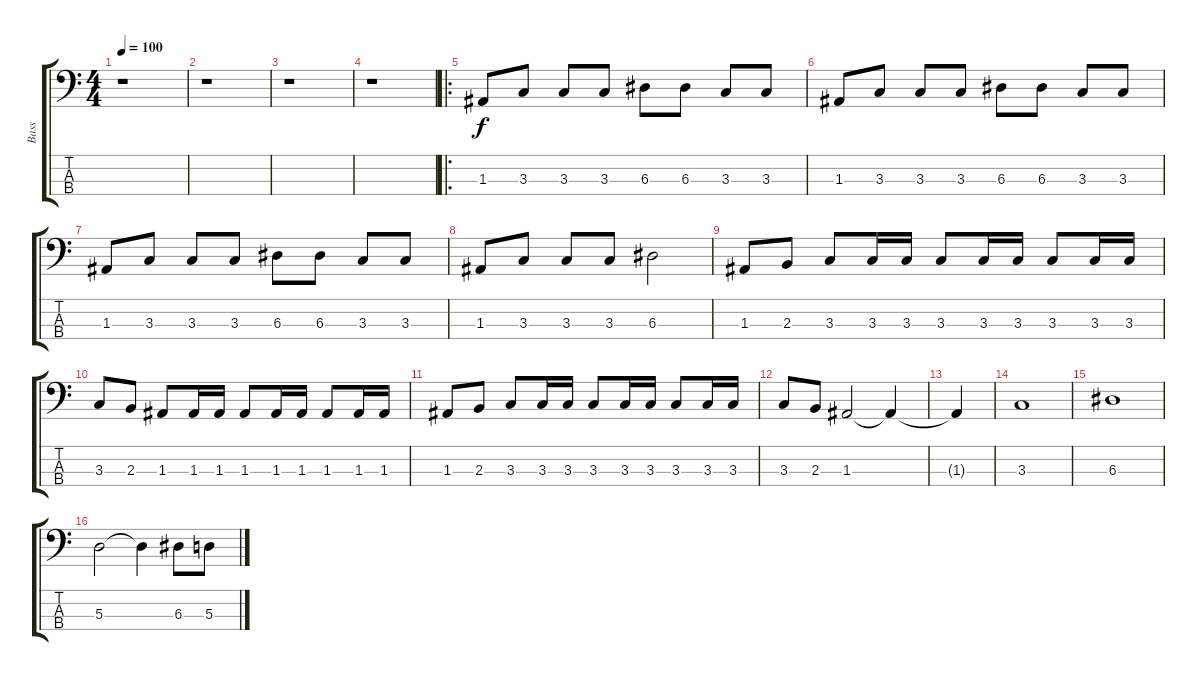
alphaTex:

\track ("Bass" "Bass") {instrument electricbassfinger}
\staff {score tabs}
\tuning (G2 D2 A1 E1) {hide}
\ts (4 4)
\tempo 100
\clef f4
\ks c
r.1{dy f instrument electricbassfinger} |
r.1 |
r.1 |
r.1 |
\ro
1.3.8 3.3.8 3.3.8 3.3.8 6.3.8 6.3.8 3.3.8 3.3.8 |
1.3.8 3.3.8 3.3.8 3.3.8 6.3.8 6.3.8 3.3.8 3.3.8 |
1.3.8 3.3.8 3.3.8 3.3.8 6.3.8 6.3.8 3.3.8 3.3.8 |
1.3.8 3.3.8 3.3.8 3.3.8 6.3.2 |
1.3.8 2.3.8 3.3.8 3.3.16 3.3.16 3.3.8 3.3.16 3.3.16 3.3.8 3.3.16 3.3.16 |
3.3.8 2.3.8 1.3.8 1.3.16 1.3.16 1.3.8 1.3.16 1.3.16 1.3.8 1.3.16 1.3.16 |
1.3.8 2.3.8 3.3.8 3.3.16 3.3.16 3.3.8 3.3.16 3.3.16 3.3.8 3.3.16 3.3.16 |
3.3.8 2.3.8 1.3.2 1.3{t}.4 |
1.3{t}.4 |
3.3.1 |
6.3.1 |
5.3.2 5.3{t}.4 6.3.8 5.3.8
